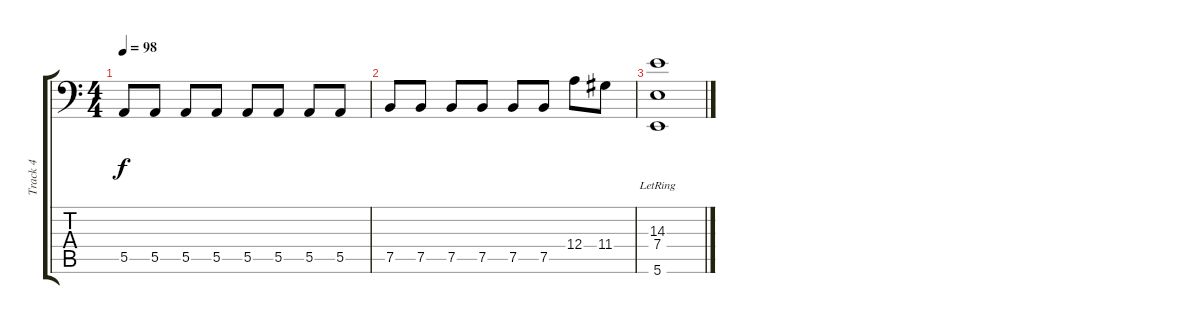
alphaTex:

\track ("Track 4" "Track 4") {instrument electricbasspick}
\staff {score tabs}
\tuning (C3 G2 D2 A1 E1 B0) {hide}
\ts (4 4)
\tempo 98
\clef f4
\ks c
5.5.8{dy f} 5.5.8 5.5.8 5.5.8 5.5.8 5.5.8 5.5.8 5.5.8 |
7.5.8 7.5.8 7.5.8 7.5.8 7.5.8 7.5.8 12.4.8 11.4.8 |
(14.3 7.4{lr} 5.6).1
